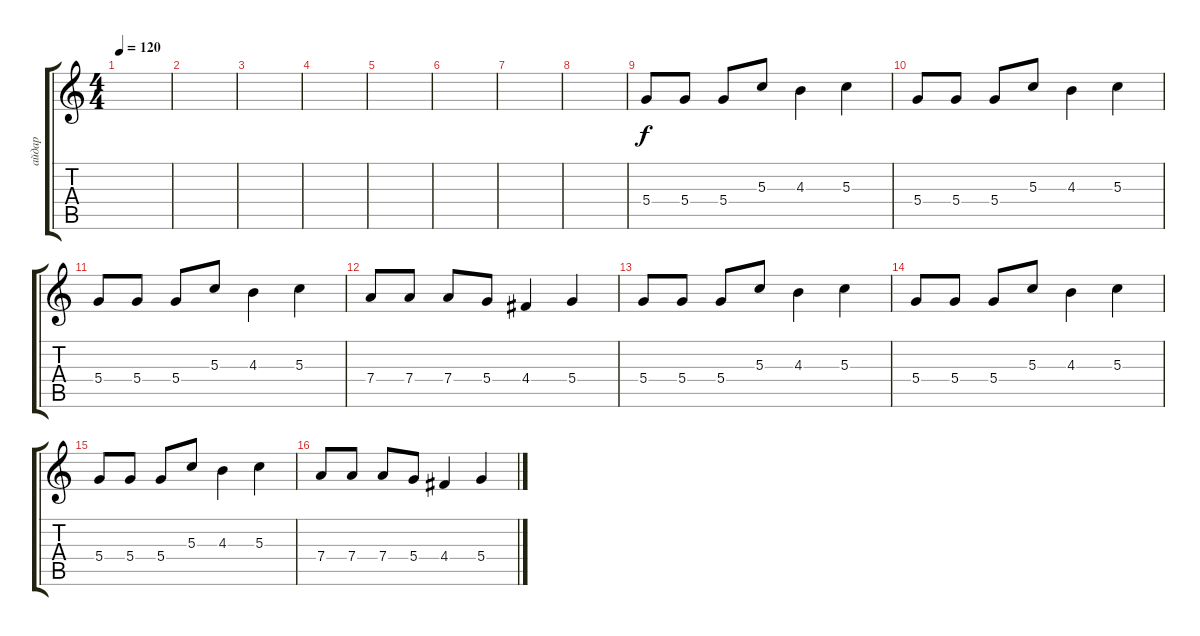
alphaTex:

\track ("айдар" "айдар") {instrument distortionguitar}
\staff {score tabs}
\tuning (E4 B3 G3 D3 A2 E2) {hide}
\ts (4 4)
\tempo 120
\clef g2
\ks c
|
|
|
|
|
|
|
|
5.4.8 5.4.8 5.4.8 5.3.8 4.3.4 5.3.4 |
5.4.8 5.4.8 5.4.8 5.3.8 4.3.4 5.3.4 |
5.4.8 5.4.8 5.4.8 5.3.8 4.3.4 5.3.4 |
7.4.8 7.4.8 7.4.8 5.4.8 4.4.4 5.4.4 |
5.4.8 5.4.8 5.4.8 5.3.8 4.3.4 5.3.4 |
5.4.8 5.4.8 5.4.8 5.3.8 4.3.4 5.3.4 |
5.4.8 5.4.8 5.4.8 5.3.8 4.3.4 5.3.4 |
7.4.8 7.4.8 7.4.8 5.4.8 4.4.4 5.4.4
